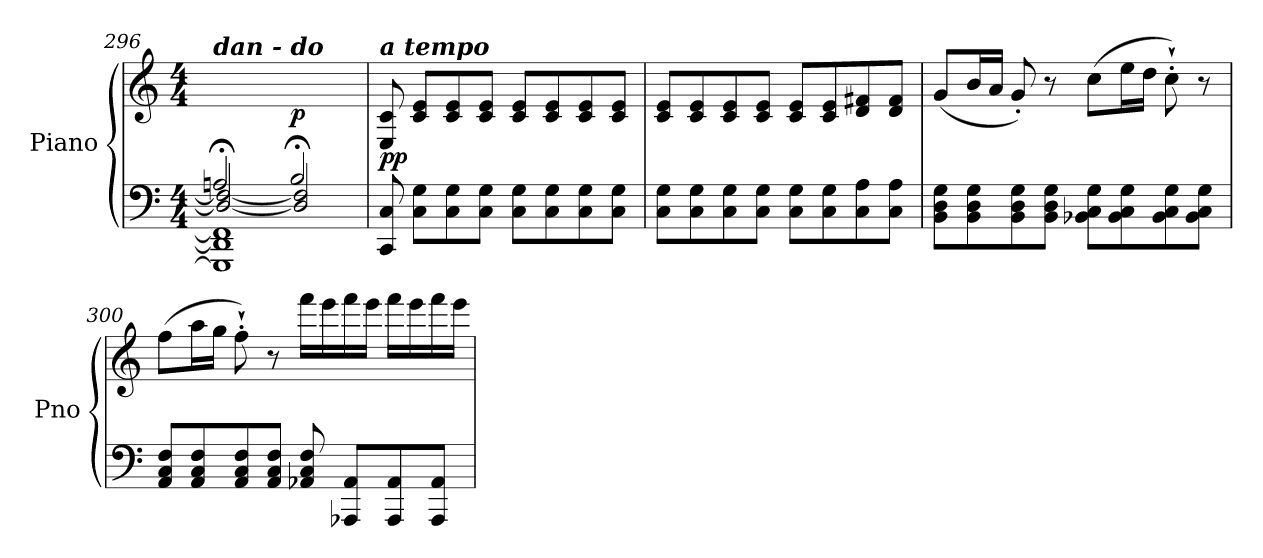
**kern	**kern	**dynam
*part1	*part1	*part1
*staff2	*staff1	*staff1/2
*I"Piano	*	*
*I'Pno	*	*
*clefF4	*clefG2	*
*k[]	*k[]	*
*M4/4	*M4/4	*
=296	=296	=296
*^	*	*
*	*^	*	*
*	*	*^	*	*
!	!	!	!	!LO:TX:a:Bi:t=dan -	!
2An/	2D/_ 2F/_	1DD] 1FF]	1GGG;]	2ryy	.
!	!	!	!	!LO:TX:a:Bi:t=do	!
!	!	!	!	!	!LO:DY:b
2B;</	2D/] 2F/]	.	.	2ryy	p
*	*v	*v	*v	*	*
=297	=297	=297	=297
!	!	!LO:TX:a:Bi:t=a tempo	!
!	!	!	!LO:DY:b
*v	*v	*	*
8CC/ 8C/	8E/ 8c/	pp
8C\ 8G\L	8c/ 8e/L	.
8C\ 8G\	8c/ 8e/	.
8C\ 8G\J	8c/ 8e/J	.
8C\ 8G\L	8c/ 8e/L	.
8C\ 8G\	8c/ 8e/	.
8C\ 8G\	8c/ 8e/	.
8C\ 8G\J	8c/ 8e/J	.
=298	=298	=298
8C\ 8G\L	8c/ 8e/L	.
8C\ 8G\	8c/ 8e/	.
8C\ 8G\	8c/ 8e/	.
8C\ 8G\J	8c/ 8e/J	.
8C\ 8G\L	8c/ 8e/L	.
8C\ 8G\	8c/ 8e/	.
8C\ 8A\	8d/ 8f#X/	.
8C\ 8A\J	8d/ 8f#/J	.
=299	=299	=299
!	!	!LO:DY:b
8BB\ 8D\ 8G\L	(8g/L	other-dynamics
8BB\ 8D\ 8G\	16b/L	.
.	16a/JJ	.
8BB\ 8D\ 8G\	8g'/)	.
8BB\ 8D\ 8G\J	8r	.
8BB-X\ 8C\ 8G\L	(8cc\L	.
8BB-\ 8C\ 8G\	16ee\L	.
.	16dd\JJ	.
8BB-\ 8C\ 8G\	8cc`'\)	.
8BB-\ 8C\ 8G\J	8r	.
!!LO:PB:g=z
=300	=300	=300
8AA/ 8C/ 8F/L	(8ff\L	.
8AA/ 8C/ 8F/	16aa\L	.
.	16gg\JJ	.
8AA/ 8C/ 8F/	8ff`'\)	.
8AA/ 8C/ 8F/J	8r	.
8AA-X/ 8C/ 8F/	16fff\LL	.
.	16eee\	.
8AAA-X/ 8AA-/L	16fff\	.
.	16eee\JJ	.
8AAA-/ 8AA-/	16fff\LL	.
.	16eee\	.
8AAA-/ 8AA-/J	16fff\	.
.	16eee\JJ	.
=	=	=
*-	*-	*-
